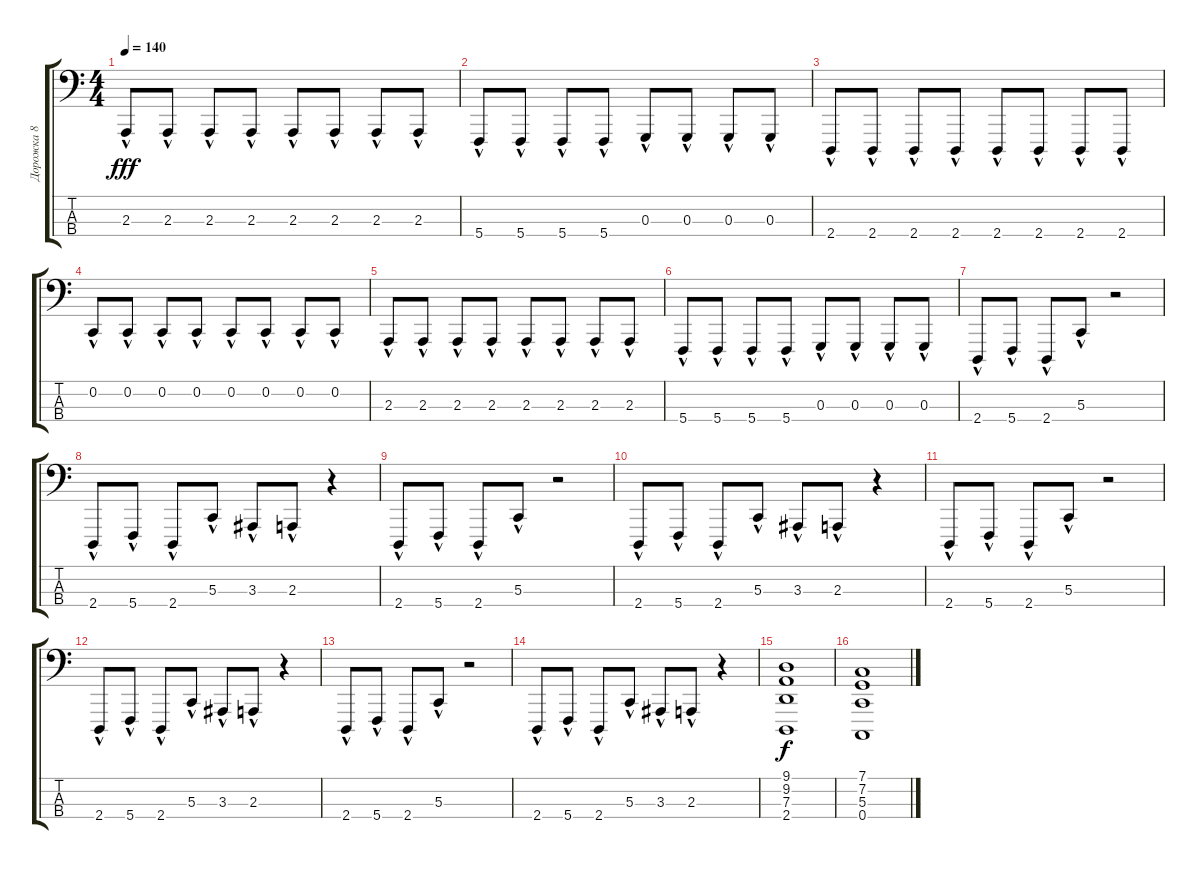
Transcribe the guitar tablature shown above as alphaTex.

\track ("Дорожка 8" "Дорожка 8") {instrument lead1square}
\staff {score tabs}
\tuning (F2 C2 G1 C1) {hide}
\ts (4 4)
\tempo 140
\clef f4
\ks c
2.3{hac}.8{dy fff} 2.3{hac}.8 2.3{hac}.8 2.3{hac}.8 2.3{hac}.8 2.3{hac}.8 2.3{hac}.8 2.3{hac}.8 |
5.4{hac}.8 5.4{hac}.8 5.4{hac}.8 5.4{hac}.8 0.3{hac}.8 0.3{hac}.8 0.3{hac}.8 0.3{hac}.8 |
2.4{hac}.8 2.4{hac}.8 2.4{hac}.8 2.4{hac}.8 2.4{hac}.8 2.4{hac}.8 2.4{hac}.8 2.4{hac}.8 |
0.2{hac}.8 0.2{hac}.8 0.2{hac}.8 0.2{hac}.8 0.2{hac}.8 0.2{hac}.8 0.2{hac}.8 0.2{hac}.8 |
2.3{hac}.8 2.3{hac}.8 2.3{hac}.8 2.3{hac}.8 2.3{hac}.8 2.3{hac}.8 2.3{hac}.8 2.3{hac}.8 |
5.4{hac}.8 5.4{hac}.8 5.4{hac}.8 5.4{hac}.8 0.3{hac}.8 0.3{hac}.8 0.3{hac}.8 0.3{hac}.8 |
2.4{hac}.8 5.4{hac}.8 2.4{hac}.8 5.3{hac}.8 r.2 |
2.4{hac}.8 5.4{hac}.8 2.4{hac}.8 5.3{hac}.8 3.3{hac}.8 2.3{hac}.8 r.4 |
2.4{hac}.8 5.4{hac}.8 2.4{hac}.8 5.3{hac}.8 r.2 |
2.4{hac}.8 5.4{hac}.8 2.4{hac}.8 5.3{hac}.8 3.3{hac}.8 2.3{hac}.8 r.4 |
2.4{hac}.8 5.4{hac}.8 2.4{hac}.8 5.3{hac}.8 r.2 |
2.4{hac}.8 5.4{hac}.8 2.4{hac}.8 5.3{hac}.8 3.3{hac}.8 2.3{hac}.8 r.4 |
2.4{hac}.8 5.4{hac}.8 2.4{hac}.8 5.3{hac}.8 r.2 |
2.4{hac}.8 5.4{hac}.8 2.4{hac}.8 5.3{hac}.8 3.3{hac}.8 2.3{hac}.8 r.4 |
(9.1 9.2 7.3 2.4).1{dy f} |
(7.1 7.2 5.3 0.4).1
